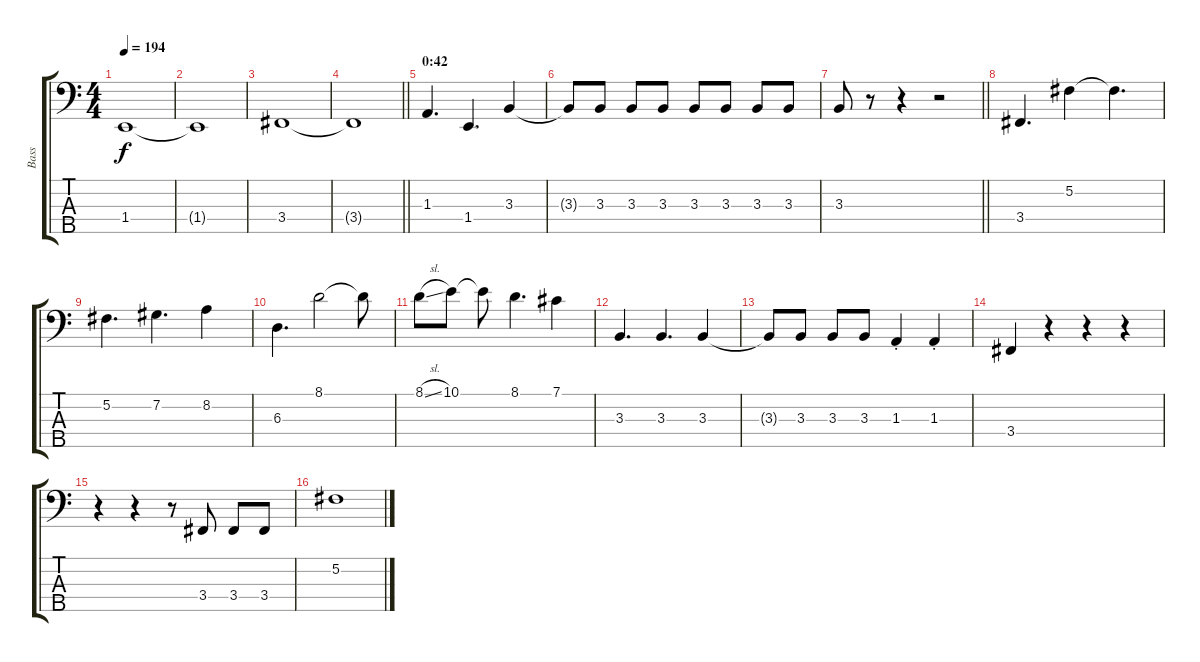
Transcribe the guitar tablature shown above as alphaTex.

\track ("Bass" "Bass") {instrument electricbasspick}
\staff {score tabs}
\tuning (Gb2 Db2 Ab1 Eb1 Bb0) {hide}
\ts (4 4)
\tempo 194
\clef f4
\ks c
1.4.1{dy f} |
1.4{t}.1 |
3.4.1 |
\barLineRight lightlight
3.4{t}.1 |
\section ("" "0:42")
1.3.4{d} 1.4.4{d} 3.3.4 |
3.3{t}.8 3.3.8 3.3.8 3.3.8 3.3.8 3.3.8 3.3.8 3.3.8 |
\barLineRight lightlight
3.3.8 r.8 r.4 r.2 |
3.4.4{d} 5.2.4 5.2{t}.4{d} |
5.2.4{d} 7.2.4{d} 8.2.4 |
6.3.4{d} 8.1.2 8.1{t}.8 |
8.1{sl}.8 10.1.8 10.1{t}.8 8.1.4{d} 7.1.4 |
3.3.4{d} 3.3.4{d} 3.3.4 |
3.3{t}.8 3.3.8 3.3.8 3.3.8 1.3{st}.4 1.3{st}.4 |
3.4.4 r.4 r.4 r.4 |
r.4 r.4 r.8 3.4.8 3.4.8 3.4.8 |
5.2.1
